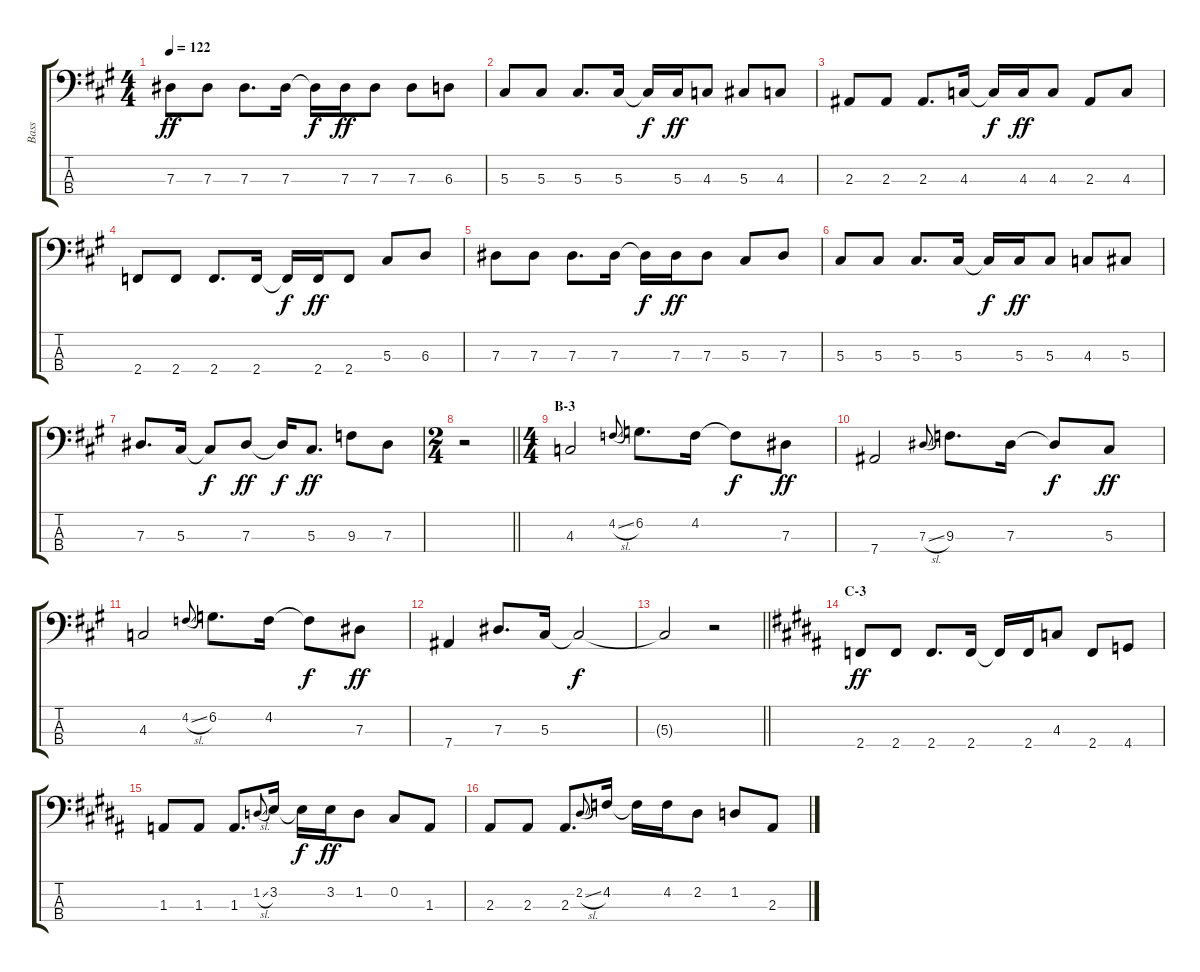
\track ("Bass" "Bass") {instrument electricbasspick}
\staff {score tabs}
\tuning (Gb2 Db2 Ab1 Eb1) {hide}
\ts (4 4)
\tempo 122
\clef f4
\ks a
7.3.8{dy ff} 7.3.8 7.3.8{d} 7.3.16 7.3{t}.16{dy f} 7.3.16{dy ff} 7.3.8 7.3.8 6.3.8 |
5.3.8 5.3.8 5.3.8{d} 5.3.16 5.3{t}.16{dy f} 5.3.16{dy ff} 4.3.8 5.3.8 4.3.8 |
2.3.8 2.3.8 2.3.8{d} 4.3.16 4.3{t}.16{dy f} 4.3.16{dy ff} 4.3.8 2.3.8 4.3.8 |
2.4.8 2.4.8 2.4.8{d} 2.4.16 2.4{t}.16{dy f} 2.4.16{dy ff} 2.4.8 5.3.8 6.3.8 |
7.3.8 7.3.8 7.3.8{d} 7.3.16 7.3{t}.16{dy f} 7.3.16{dy ff} 7.3.8 5.3.8 7.3.8 |
5.3.8 5.3.8 5.3.8{d} 5.3.16 5.3{t}.16{dy f} 5.3.16{dy ff} 5.3.8 4.3.8 5.3.8 |
7.3.8{d} 5.3.16 5.3{t}.8{dy f} 7.3.8{dy ff} 7.3{t}.16{dy f} 5.3.8{d dy ff} 9.3.8 7.3.8 |
\ts (2 4)
\barLineRight lightlight
r.2 |
\ts (4 4)
\section ("" "B-3")
4.3.2 4.2{sl}.8{gr onbeat} 6.2.8{d} 4.2.16 4.2{t}.8{dy f} 7.3.8{dy ff} |
7.4.2 7.3{sl}.8{gr onbeat} 9.3.8{d} 7.3.16 7.3{t}.8{dy f} 5.3.8{dy ff} |
4.3.2 4.2{sl}.8{gr onbeat} 6.2.8{d} 4.2.16 4.2{t}.8{dy f} 7.3.8{dy ff} |
7.4.4 7.3.8{d} 5.3.16 5.3{t}.2{dy f} |
\barLineRight lightlight
5.3{t}.2 r.2 |
\section ("" "C-3")
\ks b
2.4.8{dy ff} 2.4.8 2.4.8{d} 2.4.16 2.4{t}.16 2.4.16 4.3.8 2.4.8 4.4.8 |
1.3.8 1.3.8 1.3.8{d} 1.2{sl}.8{gr onbeat} 3.2.16 3.2{t}.16{dy f} 3.2.16{dy ff} 1.2.8 0.2.8 1.3.8 |
2.3.8 2.3.8 2.3.8{d} 2.2{sl}.8{gr onbeat} 4.2.16 4.2{t}.16 4.2.16 2.2.8 1.2.8 2.3.8
